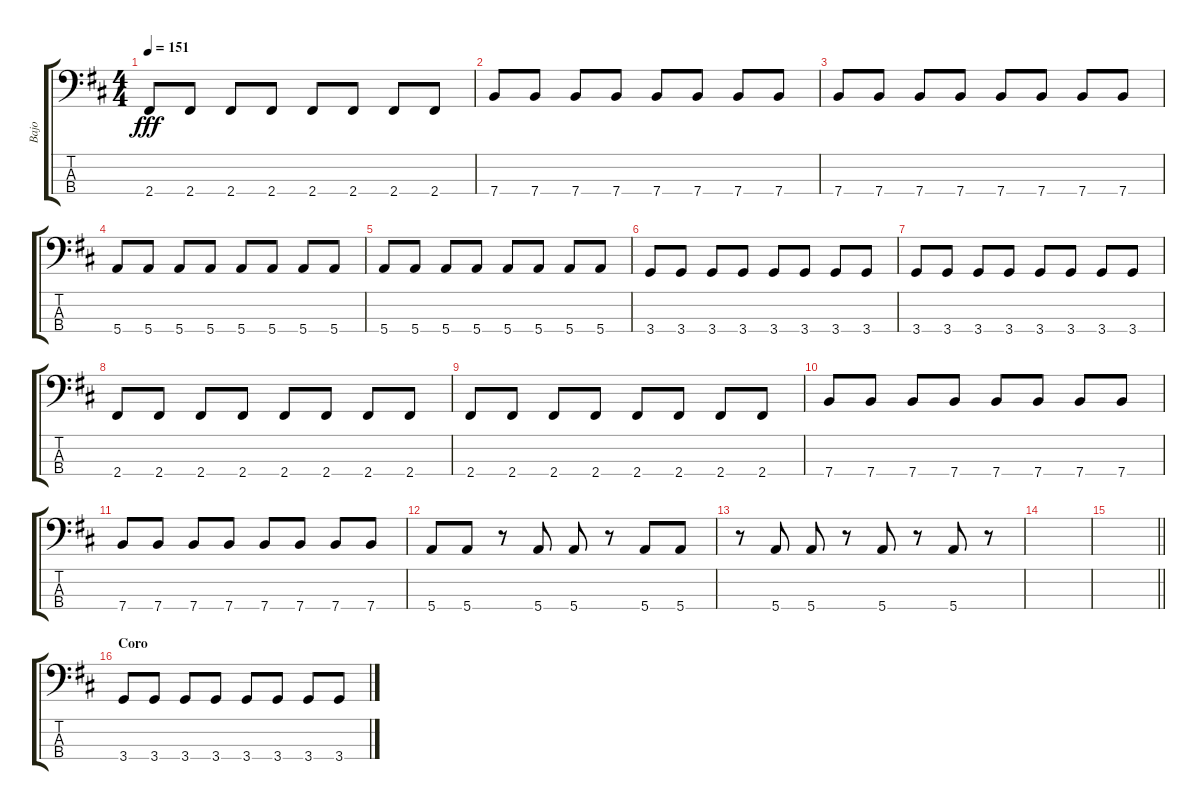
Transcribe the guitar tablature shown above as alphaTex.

\track ("Bajo " "Bajo ") {instrument electricbassfinger}
\staff {score tabs}
\tuning (G2 D2 A1 E1) {hide}
\ts (4 4)
\tempo 151
\clef f4
\ks d
2.4.8{dy fff} 2.4.8 2.4.8 2.4.8 2.4.8 2.4.8 2.4.8 2.4.8 |
7.4.8 7.4.8 7.4.8 7.4.8 7.4.8 7.4.8 7.4.8 7.4.8 |
7.4.8 7.4.8 7.4.8 7.4.8 7.4.8 7.4.8 7.4.8 7.4.8 |
5.4.8 5.4.8 5.4.8 5.4.8 5.4.8 5.4.8 5.4.8 5.4.8 |
5.4.8 5.4.8 5.4.8 5.4.8 5.4.8 5.4.8 5.4.8 5.4.8 |
3.4.8 3.4.8 3.4.8 3.4.8 3.4.8 3.4.8 3.4.8 3.4.8 |
3.4.8 3.4.8 3.4.8 3.4.8 3.4.8 3.4.8 3.4.8 3.4.8 |
2.4.8 2.4.8 2.4.8 2.4.8 2.4.8 2.4.8 2.4.8 2.4.8 |
2.4.8 2.4.8 2.4.8 2.4.8 2.4.8 2.4.8 2.4.8 2.4.8 |
7.4.8 7.4.8 7.4.8 7.4.8 7.4.8 7.4.8 7.4.8 7.4.8 |
7.4.8 7.4.8 7.4.8 7.4.8 7.4.8 7.4.8 7.4.8 7.4.8 |
5.4.8 5.4.8 r.8 5.4.8 5.4.8 r.8 5.4.8 5.4.8 |
r.8 5.4.8 5.4.8 r.8 5.4.8 r.8 5.4.8 r.8 |
|
\barLineRight lightlight
|
\section ("" "Coro")
3.4.8 3.4.8 3.4.8 3.4.8 3.4.8 3.4.8 3.4.8 3.4.8
